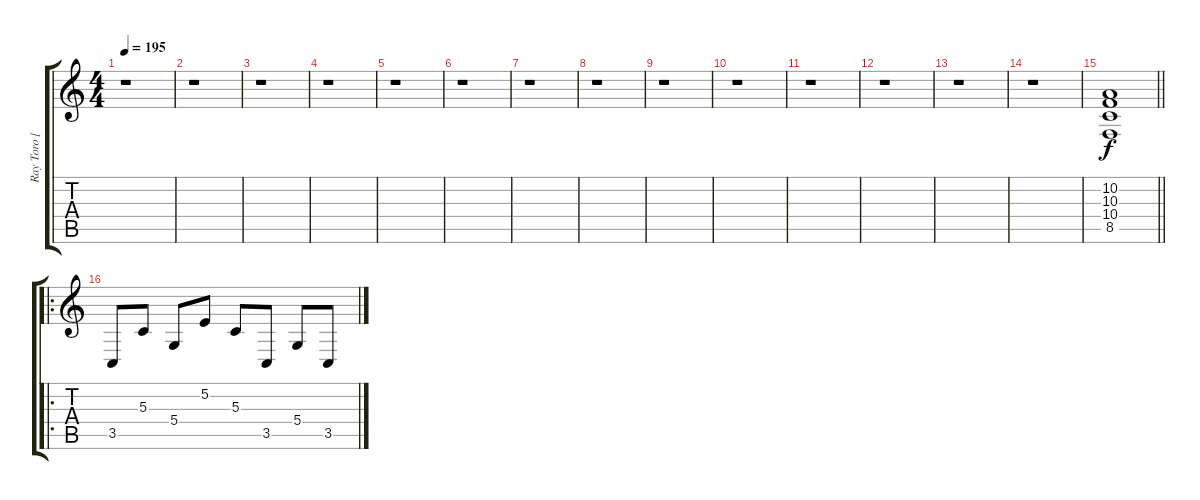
\track ("Ray Toro [Clean]" "Ray Toro [") {instrument acousticgrandpiano}
\staff {score tabs}
\tuning (E4 B3 G3 D3 A2 E2) {hide}
\ts (4 4)
\tempo 195
\clef g2
\ks c
r.1{dy f} |
r.1 |
r.1 |
r.1 |
r.1 |
r.1 |
r.1 |
r.1 |
r.1 |
r.1 |
r.1 |
r.1 |
r.1 |
r.1 |
\barLineRight lightlight
(10.2 10.3 10.4 8.5).1 |
\ro
3.5.8 5.3.8 5.4.8 5.2.8 5.3.8 3.5.8 5.4.8 3.5.8
